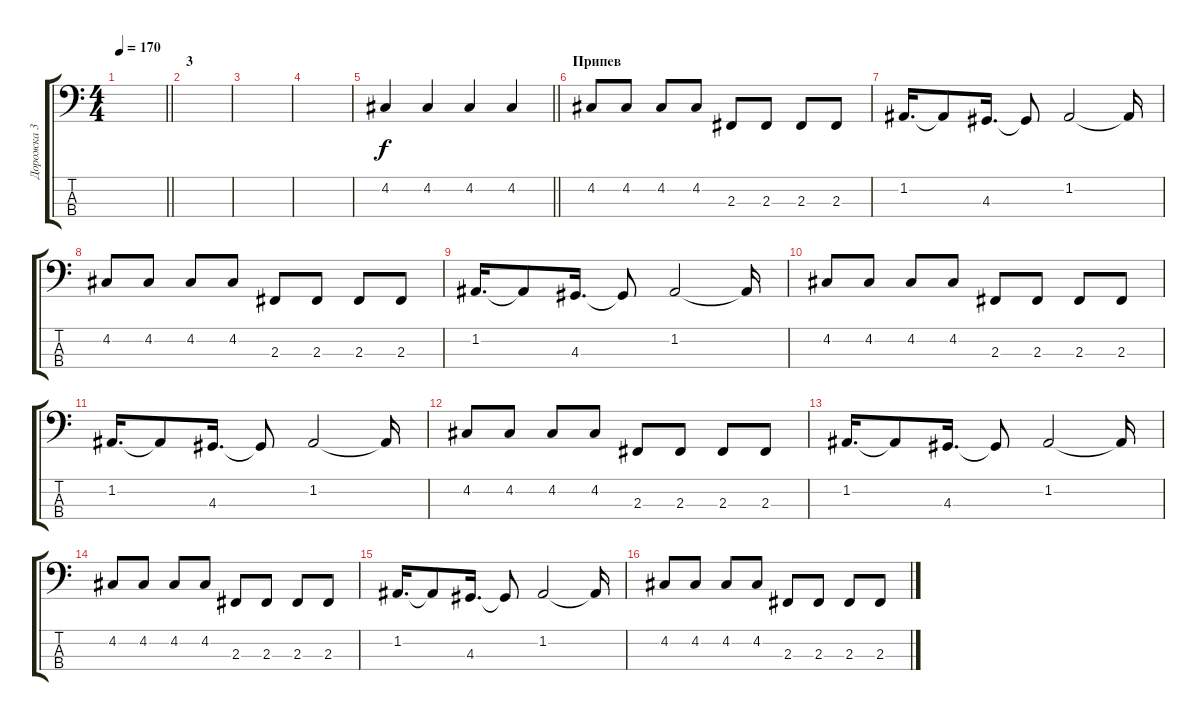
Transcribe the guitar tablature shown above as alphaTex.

\track ("Дорожка 3" "Дорожка 3") {instrument electricbasspick}
\staff {score tabs}
\tuning (D2 A1 E1 A0) {hide}
\ts (4 4)
\tempo 170
\clef f4
\barLineRight lightlight
\ks c
|
\section ("" "3")
|
|
|
\barLineRight lightlight
4.2.4 4.2.4 4.2.4 4.2.4 |
\section ("" "Припев")
4.2.8 4.2.8 4.2.8 4.2.8 2.3.8 2.3.8 2.3.8 2.3.8 |
1.2.16{d} 1.2{t}.8 4.3.16{d} 4.3{t}.8 1.2.2 1.2{t}.16 |
4.2.8 4.2.8 4.2.8 4.2.8 2.3.8 2.3.8 2.3.8 2.3.8 |
1.2.16{d} 1.2{t}.8 4.3.16{d} 4.3{t}.8 1.2.2 1.2{t}.16 |
4.2.8 4.2.8 4.2.8 4.2.8 2.3.8 2.3.8 2.3.8 2.3.8 |
1.2.16{d} 1.2{t}.8 4.3.16{d} 4.3{t}.8 1.2.2 1.2{t}.16 |
4.2.8 4.2.8 4.2.8 4.2.8 2.3.8 2.3.8 2.3.8 2.3.8 |
1.2.16{d} 1.2{t}.8 4.3.16{d} 4.3{t}.8 1.2.2 1.2{t}.16 |
4.2.8 4.2.8 4.2.8 4.2.8 2.3.8 2.3.8 2.3.8 2.3.8 |
1.2.16{d} 1.2{t}.8 4.3.16{d} 4.3{t}.8 1.2.2 1.2{t}.16 |
4.2.8 4.2.8 4.2.8 4.2.8 2.3.8 2.3.8 2.3.8 2.3.8
